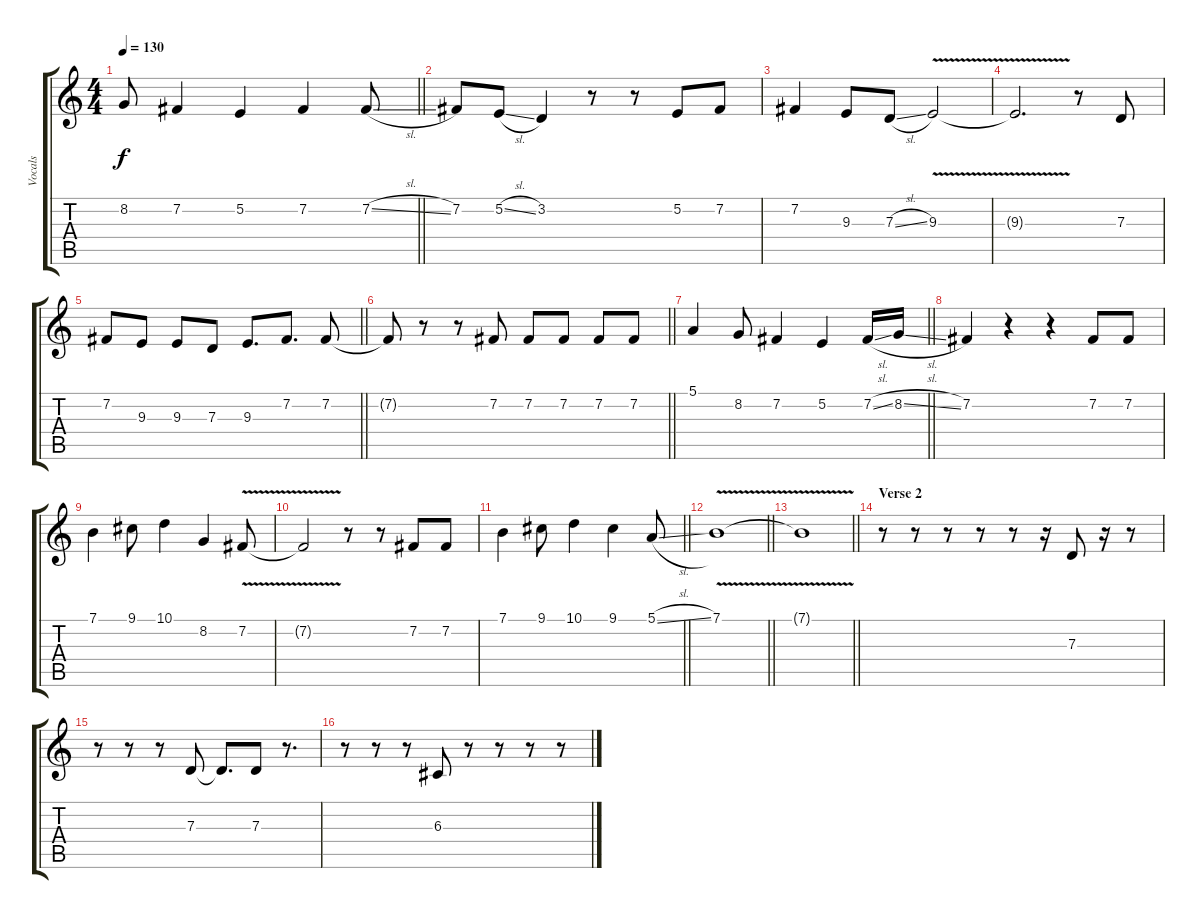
\track ("Vocals" "Vocals") {instrument altosax}
\staff {score tabs}
\tuning (E4 B3 G3 D3 A2 E2) {hide}
\ts (4 4)
\tempo 130
\clef g2
\barLineRight lightlight
\ks c
8.2{t}.8{dy f} 7.2.4 5.2.4 7.2.4 7.2{sl}.8 |
7.2.8 5.2{sl}.8 3.2.4 r.8 r.8 5.2.8 7.2.8 |
7.2.4 9.3.8 7.3{sl}.8 9.3{v}.2 |
9.3{t}.2{d} r.8 7.3.8 |
\barLineRight lightlight
7.2.8 9.3.8 9.3.8 7.3.8 9.3.8{d} 7.2.8{d} 7.2.8 |
\barLineRight lightlight
7.2{t}.8 r.8 r.8 7.2.8 7.2.8 7.2.8 7.2.8 7.2.8 |
\barLineRight lightlight
5.1.4 8.2.8 7.2.4 5.2.4 7.2{sl}.16 8.2{sl}.16 |
7.2.4 r.4 r.4 7.2.8 7.2.8 |
7.1.4 9.1.8 10.1.4 8.2.4 7.2{v}.8 |
7.2{t}.2 r.8 r.8 7.2.8 7.2.8 |
\barLineRight lightlight
7.1.4 9.1.8 10.1.4 9.1.4 5.1{sl}.8 |
\barLineRight lightlight
7.1{v}.1 |
\barLineRight lightlight
7.1{t}.1 |
\section ("" "Verse 2")
r.8 r.8 r.8 r.8 r.8 r.16 7.3.8 r.16 r.8 |
r.8 r.8 r.8 7.3.8 7.3{t}.8{d} 7.3.8 r.8{d} |
r.8 r.8 r.8 6.3.8 r.8 r.8 r.8 r.8
